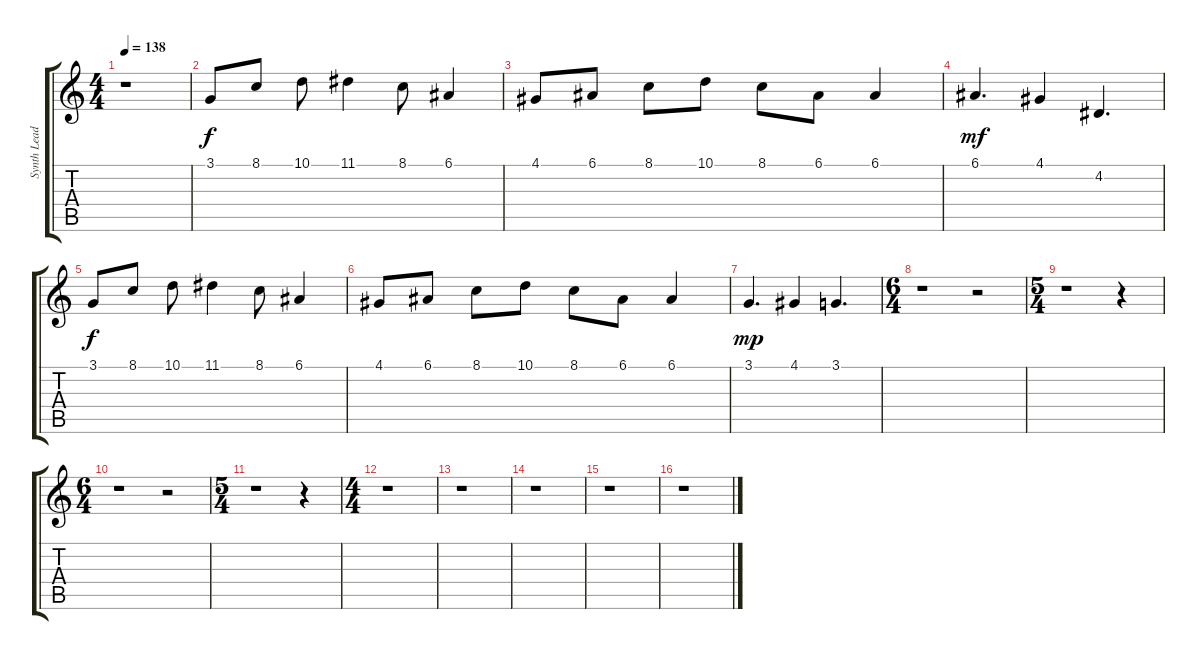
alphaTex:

\track ("Synth Lead" "Synth Lead") {instrument lead1square}
\staff {score tabs}
\tuning (E4 B3 G3 D3 A2 E2) {hide}
\ts (4 4)
\tempo 138
\clef g2
\ks c
r.1{dy mp} |
3.1.8{dy f volume 13 balance 10 instrument lead1square} 8.1.8 10.1.8 11.1.4 8.1.8 6.1.4 |
4.1.8 6.1.8 8.1.8 10.1.8 8.1.8 6.1.8 6.1.4 |
6.1.4{d dy mf} 4.1.4 4.2.4{d} |
3.1.8{dy f} 8.1.8 10.1.8 11.1.4 8.1.8 6.1.4 |
4.1.8 6.1.8 8.1.8 10.1.8 8.1.8 6.1.8 6.1.4 |
3.1.4{d dy mp} 4.1.4 3.1.4{d} |
\ts (6 4)
r.1 r.2 |
\ts (5 4)
r.1 r.4 |
\ts (6 4)
r.1 r.2 |
\ts (5 4)
r.1 r.4 |
\ts (4 4)
r.1 |
r.1 |
r.1 |
r.1 |
r.1
